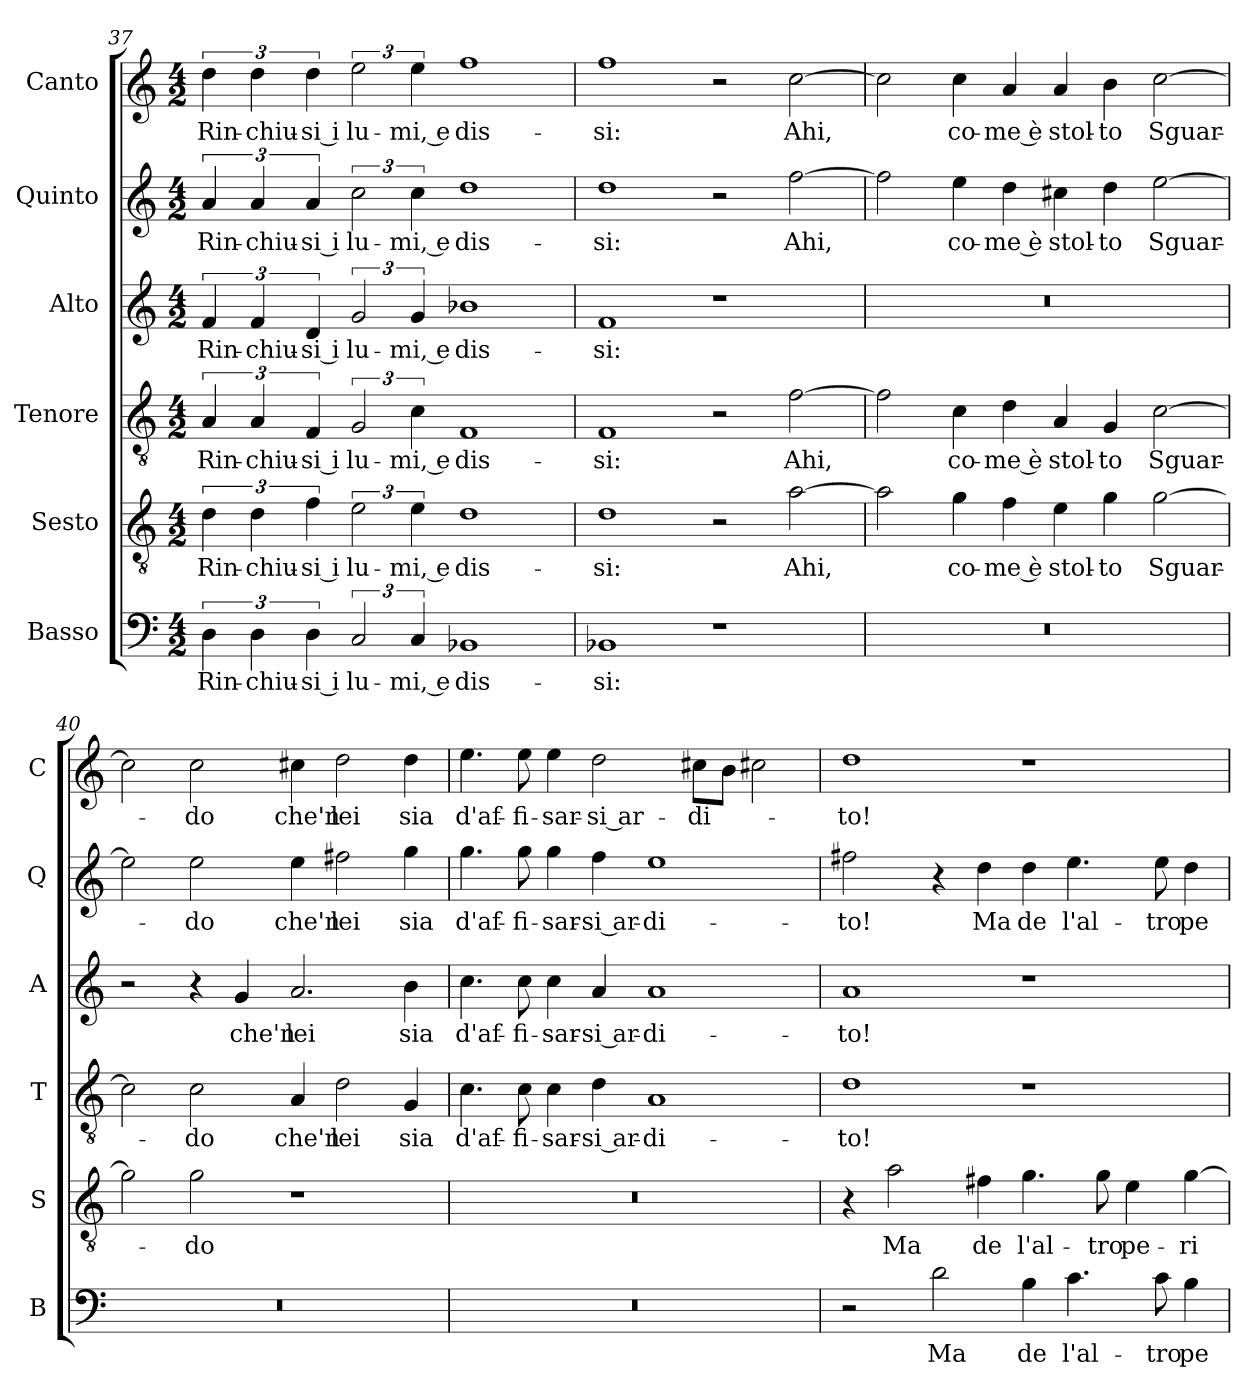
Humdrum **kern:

**kern	**text	**kern	**text	**kern	**text	**kern	**text	**kern	**text	**kern	**text
*part6	*part6	*part5	*part5	*part4	*part4	*part3	*part3	*part2	*part2	*part1	*part1
*staff6	*staff6	*staff5	*staff5	*staff4	*staff4	*staff3	*staff3	*staff2	*staff2	*staff1	*staff1
*I"Basso	*	*I"Sesto	*	*I"Tenore	*	*I"Alto	*	*I"Quinto	*	*I"Canto	*
*I'B	*	*I'S	*	*I'T	*	*I'A	*	*I'Q	*	*I'C	*
*clefF4	*	*clefGv2	*	*clefGv2	*	*clefG2	*	*clefG2	*	*clefG2	*
*k[]	*	*k[]	*	*k[]	*	*k[]	*	*k[]	*	*k[]	*
*a:	*	*a:	*	*a:	*	*a:	*	*a:	*	*a:	*
*M4/2	*	*M4/2	*	*M4/2	*	*M4/2	*	*M4/2	*	*M4/2	*
=37	=37	=37	=37	=37	=37	=37	=37	=37	=37	=37	=37
6D	Rin-	6d	Rin-	6A	Rin-	6f	Rin-	6a	Rin-	6dd	Rin-
6D	-chiu-	6d	-chiu-	6A	-chiu-	6f	-chiu-	6a	-chiu-	6dd	-chiu-
6D	-si i	6f	-si i	6F	-si i	6d	-si i	6a	-si i	6dd	-si i
3C	lu-	3e	lu-	3G	lu-	3g	lu-	3cc	lu-	3ee	lu-
6C	-mi, e	6e	-mi, e	6c	-mi, e	6g	-mi, e	6cc	-mi, e	6ee	-mi, e
1BB-X	dis-	1d	dis-	1F	dis-	1b-X	dis-	1dd	dis-	1ff	dis-
=38	=38	=38	=38	=38	=38	=38	=38	=38	=38	=38	=38
1BB-X	-si:	1d	-si:	1F	-si:	1f	-si:	1dd	-si:	1ff	-si:
1r	.	2r	.	2r	.	1r	.	2r	.	2r	.
.	.	[2a	Ahi,	[2f	Ahi,	.	.	[2ff	Ahi,	[2cc	Ahi,
=39	=39	=39	=39	=39	=39	=39	=39	=39	=39	=39	=39
0r	.	2a]	.	2f]	.	0r	.	2ff]	.	2cc]	.
.	.	4g	co-	4c	co-	.	.	4ee	co-	4cc	co-
.	.	4f	-me è	4d	-me è	.	.	4dd	-me è	4a	-me è
.	.	4e	stol-	4A	stol-	.	.	4cc#X	stol-	4a	stol-
.	.	4g	-to	4G	-to	.	.	4dd	-to	4b	-to
.	.	[2g	Sguar-	[2c	Sguar-	.	.	[2ee	Sguar-	[2cc	Sguar-
=40	=40	=40	=40	=40	=40	=40	=40	=40	=40	=40	=40
0r	.	2g]	.	2c]	.	2r	.	2ee]	.	2cc]	.
.	.	2g	-do	2c	-do	4r	.	2ee	-do	2cc	-do
.	.	.	.	.	.	4g	che'n	.	.	.	.
.	.	1r	.	4A	che'n	2.a	lei	4ee	che'n	4cc#X	che'n
.	.	.	.	2d	lei	.	.	2ff#X	lei	2dd	lei
.	.	.	.	4G	sia	4b	sia	4gg	sia	4dd	sia
=41	=41	=41	=41	=41	=41	=41	=41	=41	=41	=41	=41
0r	.	0r	.	4.c	d'af-	4.cc	d'af-	4.gg	d'af-	4.ee	d'af-
.	.	.	.	8c	-fi-	8cc	-fi-	8gg	-fi-	8ee	-fi-
.	.	.	.	4c	-sar-	4cc	-sar-	4gg	-sar-	4ee	-sar-
.	.	.	.	4d	-si ar-	4a	-si ar-	4ff	-si ar-	2dd	-si ar-
.	.	.	.	1A	-di-	1a	-di-	1ee	-di-	.	.
.	.	.	.	.	.	.	.	.	.	8cc#XL	-di-
.	.	.	.	.	.	.	.	.	.	8bJ	.
.	.	.	.	.	.	.	.	.	.	2cc#X	.
=42	=42	=42	=42	=42	=42	=42	=42	=42	=42	=42	=42
2r	.	4r	.	1d	-to!	1a	-to!	2ff#X	-to!	1dd	-to!
.	.	2a	Ma	.	.	.	.	.	.	.	.
2d	Ma	.	.	.	.	.	.	4r	.	.	.
.	.	4f#X	de	.	.	.	.	4dd	Ma	.	.
4B	de	4.g	l'al-	1r	.	1r	.	4dd	de	1r	.
4.c	l'al-	.	.	.	.	.	.	4.ee	l'al-	.	.
.	.	8g	-tro	.	.	.	.	.	.	.	.
.	.	4e	pe-	.	.	.	.	.	.	.	.
8c	-tro	.	.	.	.	.	.	8ee	-tro	.	.
4B	pe-	[4g	-ri-	.	.	.	.	4dd	pe-	.	.
=	=	=	=	=	=	=	=	=	=	=	=
*-	*-	*-	*-	*-	*-	*-	*-	*-	*-	*-	*-
